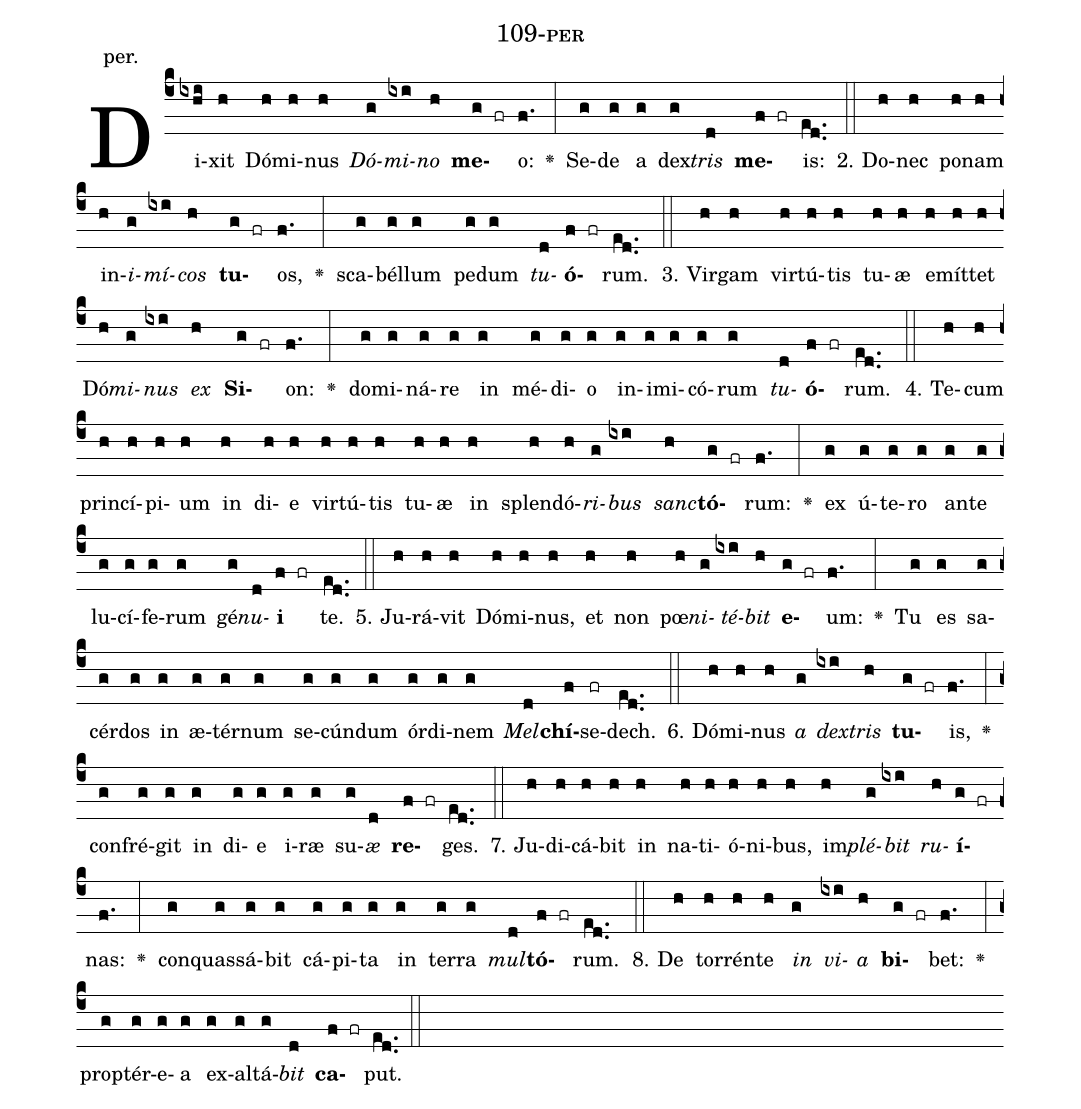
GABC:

name: 109-per;
annotation: per.;
%%
(c4)Di(ixhi)xit(h) Dó(h)mi(h)nus(h) <i>Dó</i>(g)<i>mi</i>(ixi)<i>no</i>(h) <b>me</b>(g fr)o:(f.) <v>\greheightstar</v>(:) Se(g)de(g) a(g) dex(g)<i>tris</i>(d) <b>me</b>(f fr)is:(ed..) (::)
2. Do(h)nec(h) po(h)nam(h) in(h)<i>i</i>(g)<i>mí</i>(ixi)<i>cos</i>(h) <b>tu</b>(g fr)os,(f.) <v>\greheightstar</v>(:) sca(g)bél(g)lum(g) pe(g)dum(g) <i>tu</i>(d)<b>ó</b>(f fr)rum.(ed..) (::)
3. Vir(h)gam(h) vir(h)tú(h)tis(h) tu(h)æ(h) e(h)mít(h)tet(h) Dó(h)<i>mi</i>(g)<i>nus</i>(ixi) <i>ex</i>(h) <b>Si</b>(g fr)on:(f.) <v>\greheightstar</v>(:) do(g)mi(g)ná(g)re(g) in(g) mé(g)di(g)o(g) in(g)i(g)mi(g)có(g)rum(g) <i>tu</i>(d)<b>ó</b>(f fr)rum.(ed..) (::)
4. Te(h)cum(h) prin(h)cí(h)pi(h)um(h) in(h) di(h)e(h) vir(h)tú(h)tis(h) tu(h)æ(h) in(h) splen(h)dó(h)<i>ri</i>(g)<i>bus</i>(ixi) <i>sanc</i>(h)<b>tó</b>(g fr)rum:(f.) <v>\greheightstar</v>(:) ex(g) ú(g)te(g)ro(g) an(g)te(g) lu(g)cí(g)fe(g)rum(g) gé(g)<i>nu</i>(d)<b>i</b>(f fr) te.(ed..) (::)
5. Ju(h)rá(h)vit(h) Dó(h)mi(h)nus,(h) et(h) non(h) pœ(h)<i>ni</i>(g)<i>té</i>(ixi)<i>bit</i>(h) <b>e</b>(g fr)um:(f.) <v>\greheightstar</v>(:) Tu(g) es(g) sa(g)cér(g)dos(g) in(g) æ(g)tér(g)num(g) se(g)cún(g)dum(g) ór(g)di(g)nem(g) <i>Mel</i>(d)<b>chí</b>(f)se(fr)dech.(ed..) (::)
6. Dó(h)mi(h)nus(h) <i>a</i>(g) <i>dex</i>(ixi)<i>tris</i>(h) <b>tu</b>(g fr)is,(f.) <v>\greheightstar</v>(:) con(g)fré(g)git(g) in(g) di(g)e(g) i(g)ræ(g) su(g)<i>æ</i>(d) <b>re</b>(f fr)ges.(ed..) (::)
7. Ju(h)di(h)cá(h)bit(h) in(h) na(h)ti(h)ó(h)ni(h)bus,(h) im(h)<i>plé</i>(g)<i>bit</i>(ixi) <i>ru</i>(h)<b>í</b>(g fr)nas:(f.) <v>\greheightstar</v>(:) con(g)quas(g)sá(g)bit(g) cá(g)pi(g)ta(g) in(g) ter(g)ra(g) <i>mul</i>(d)<b>tó</b>(f fr)rum.(ed..) (::)
8. De(h) tor(h)rén(h)te(h) <i>in</i>(g) <i>vi</i>(ixi)<i>a</i>(h) <b>bi</b>(g fr)bet:(f.) <v>\greheightstar</v>(:) prop(g)tér(g)e(g)a(g) ex(g)al(g)tá(g)<i>bit</i>(d) <b>ca</b>(f fr)put.(ed..) (::)
